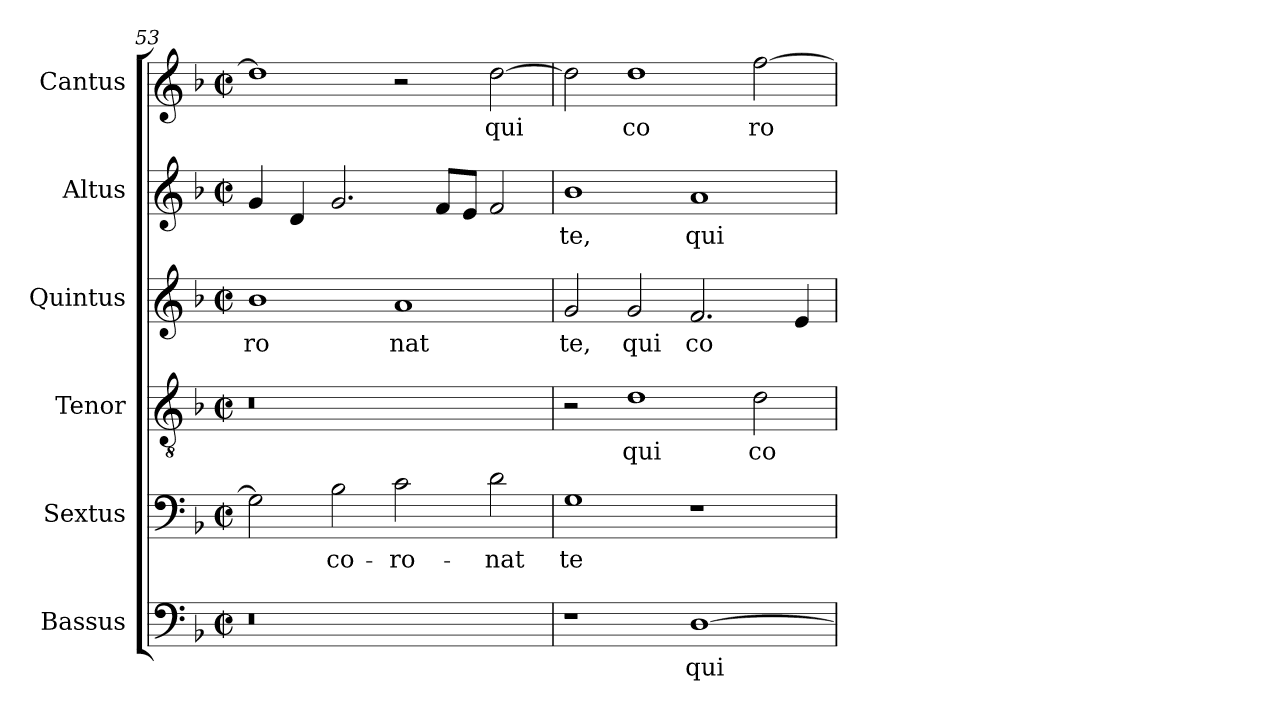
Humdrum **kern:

**kern	**text	**kern	**text	**kern	**text	**kern	**text	**kern	**text	**kern	**text
*part6	*part6	*part5	*part5	*part4	*part4	*part3	*part3	*part2	*part2	*part1	*part1
*staff6	*staff6	*staff5	*staff5	*staff4	*staff4	*staff3	*staff3	*staff2	*staff2	*staff1	*staff1
*I"Bassus	*	*I"Sextus	*	*I"Tenor	*	*I"Quintus	*	*I"Altus	*	*I"Cantus	*
*I'Bassus	*	*I'Sextus	*	*I'Tenor	*	*I'Quintus	*	*I'Altus	*	*I'Cantus	*
*clefF4	*	*clefF4	*	*clefGv2	*	*clefG2	*	*clefG2	*	*clefG2	*
*k[b-]	*	*k[b-]	*	*k[b-]	*	*k[b-]	*	*k[b-]	*	*k[b-]	*
*F:	*	*F:	*	*F:	*	*F:	*	*F:	*	*F:	*
*M2/2	*	*M2/2	*	*M2/2	*	*M2/2	*	*M2/2	*	*M2/2	*
*met(c|)	*	*met(c|)	*	*met(c|)	*	*met(c|)	*	*met(c|)	*	*met(c|)	*
=53	=53	=53	=53	=53	=53	=53	=53	=53	=53	=53	=53
!	!	!	!LO:LY:b:cj	!	!	!	!LO:LY:b:cj	!	!LO:LY:b:cj	!	!LO:LY:b:cj
0r	.	2G\]	.	0r	.	1b-	ro	4g/	.	1dd]	.
!	!	!	!	!	!	!	!	!	!LO:LY:b:cj	!	!
.	.	.	.	.	.	.	.	4d/	.	.	.
!	!	!	!LO:LY:b:cj	!	!	!	!	!	!LO:LY:b:cj	!	!
.	.	2B-\	co-	.	.	.	.	2.g/	.	.	.
!	!	!	!LO:LY:b:cj	!	!	!	!LO:LY:b:cj	!	!	!	!
.	.	2c\	-ro-	.	.	1a	nat	.	.	2r	.
!	!	!	!	!	!	!	!	!	!LO:LY:b:cj	!	!
.	.	.	.	.	.	.	.	8f/L	.	.	.
!	!	!	!	!	!	!	!	!	!LO:LY:b:cj	!	!
.	.	.	.	.	.	.	.	8e/J	.	.	.
!	!	!	!LO:LY:b:cj	!	!	!	!	!	!LO:LY:b:cj	!	!LO:LY:b:cj
.	.	2d\	-nat	.	.	.	.	2f/	.	[>2dd\	qui
!!LO:PB:g=z
=54	=54	=54	=54	=54	=54	=54	=54	=54	=54	=54	=54
!	!	!	!LO:LY:b:cj	!	!	!	!LO:LY:b:cj	!	!LO:LY:b:cj	!	!LO:LY:b:cj
1r	.	1G	te	2r	.	2g/	te,	1b-	te,	2dd\]	.
!	!	!	!	!	!LO:LY:b:cj	!	!LO:LY:b:cj	!	!	!	!LO:LY:b:cj
.	.	.	.	1d	qui	2g/	qui	.	.	1dd	co
!	!LO:LY:b:cj	!	!	!	!	!	!LO:LY:b:cj	!	!LO:LY:b:cj	!	!
[>1D	qui	1r	.	.	.	2.f/	co	1a	qui	.	.
!	!	!	!	!	!LO:LY:b:cj	!	!	!	!	!	!LO:LY:b:cj
.	.	.	.	2d\	co-	.	.	.	.	[>2ff\	ro
!	!	!	!	!	!	!	!LO:LY:b:cj	!	!	!	!
.	.	.	.	.	.	4e/	.	.	.	.	.
=	=	=	=	=	=	=	=	=	=	=	=
*-	*-	*-	*-	*-	*-	*-	*-	*-	*-	*-	*-
